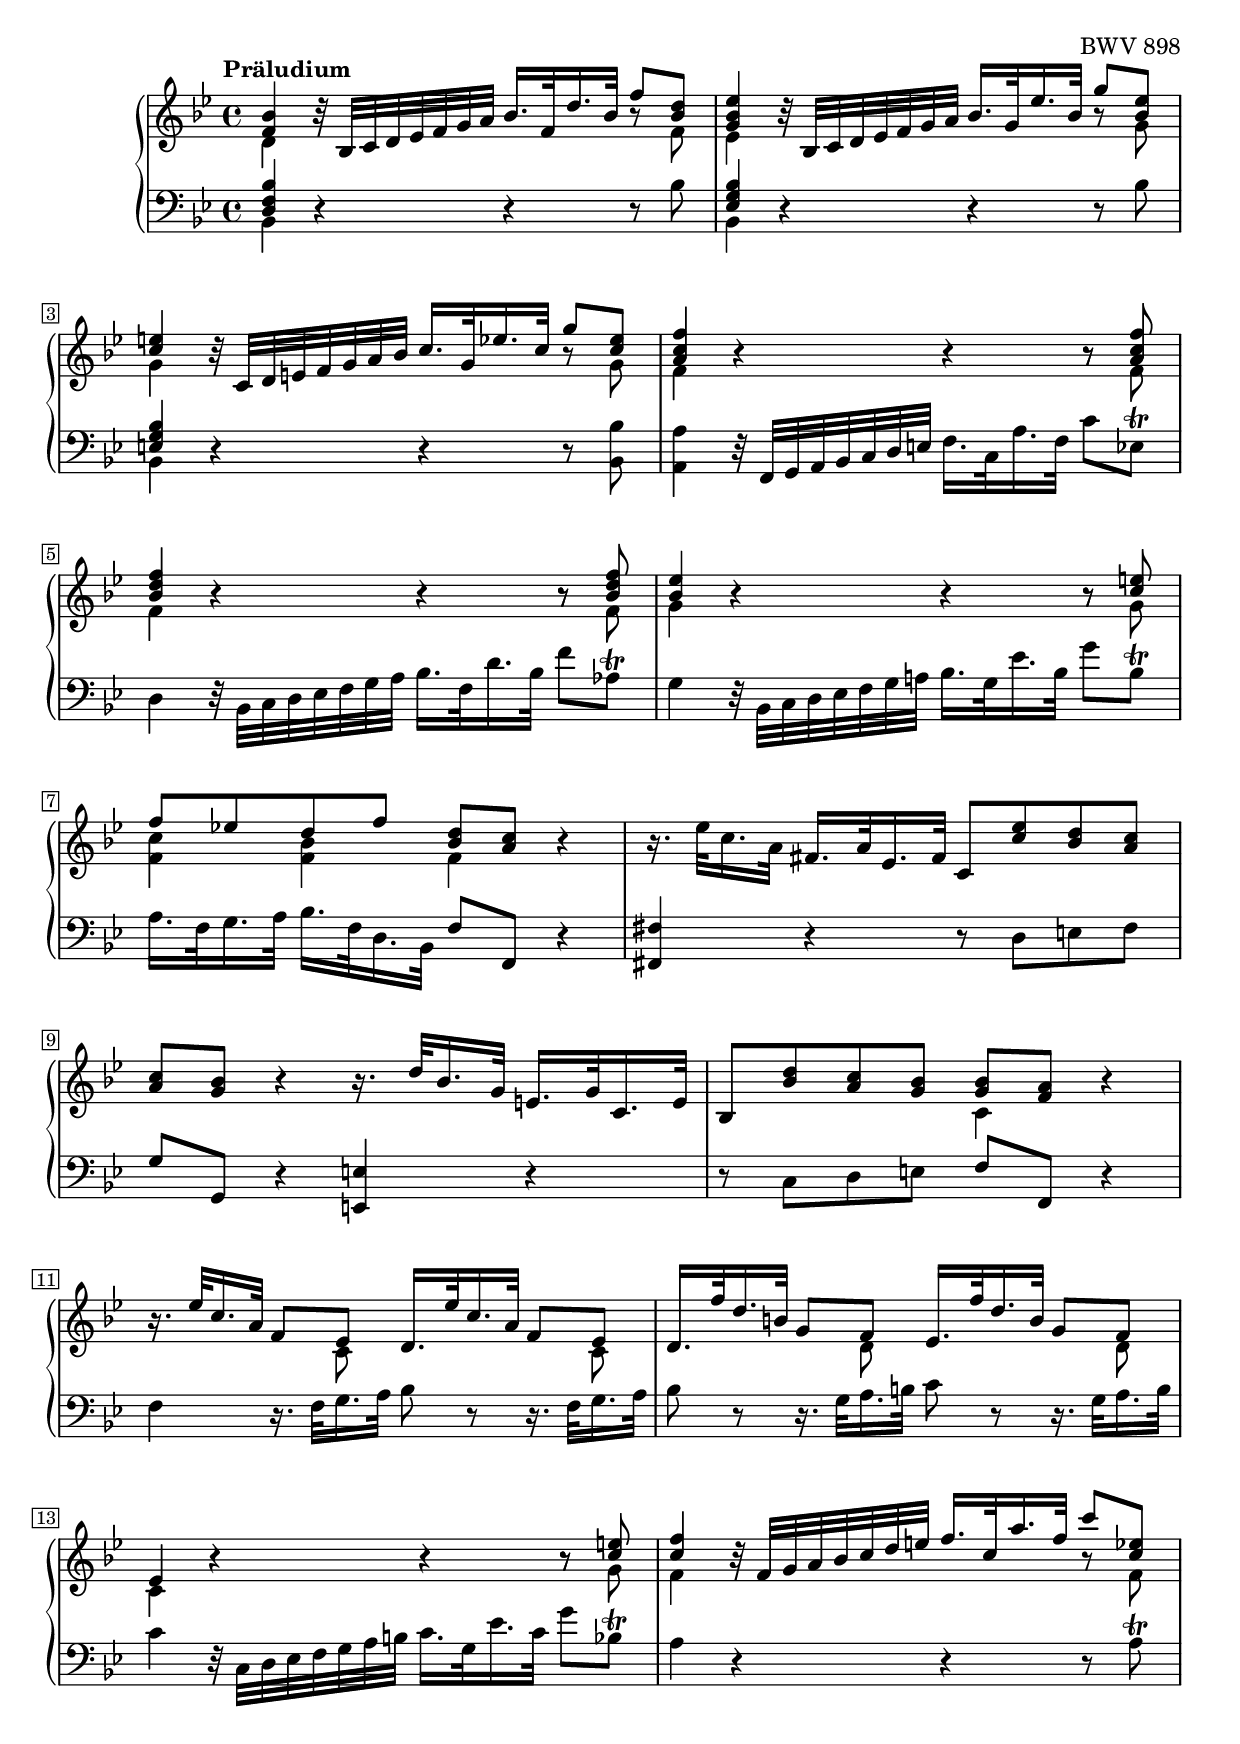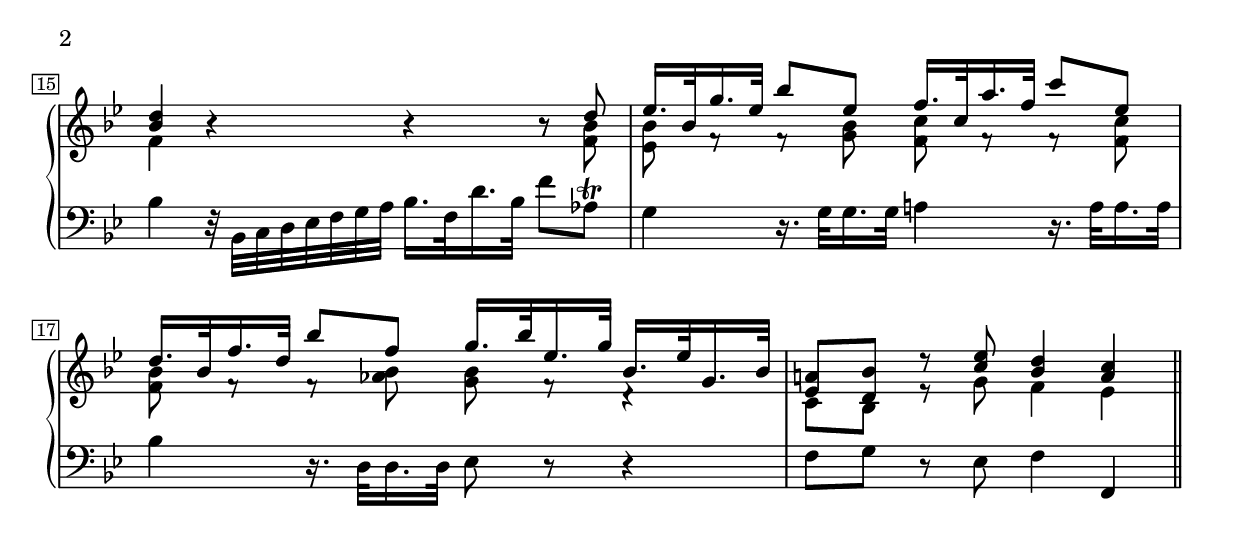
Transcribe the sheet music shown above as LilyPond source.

Global = {
  \key bes \major
  \time 4/4
  \include "../global.ly"
}

Soprano = \context Voice = "one" \relative c' {
  \voiceOne
  \stemUp\tieUp
  \override MultiMeasureRest.staff-position = #0
  \override Rest.staff-position = #0
  %1
  | \tempo "Präludium"
    <f bes>4 r32 bes, c d ees f g a bes16. f32 d'16. bes32 f'8 <bes, d>
  | <g bes ees>4 r32 bes, c d ees f g a bes16. g32 ees'16. bes32 g'8 <bes, ees>
  | <c e>4 r32 c, d e f g a bes c16. g32 ees'16. c32 g'8 <c, ees>
  | <a c f>4 r r r8 <a c f>
  %5
  | <bes d f>4 r r r8 <bes d f>
  | <bes ees>4 r r r8 <c e>
  | f ees d f <bes, d> <a c> r4
  | \stemNeutral
    r16. ees'32 c16. a32 fis16. a32 ees16. fis32 c8 <c' ees> <bes d> <a c>
  | \stemUp
    <a c> <g bes> r4 r16. d'32 bes16. g32 e16. g32 c,16. e32
  %10
  | bes8 <bes' d> <a c> <g bes> q <f a> r4
  | r16. ees'32 c16. a32 f8 ees d16. ees'32 c16. a32 f8 ees
  | d16. f'32 d16. b32 g8 f ees16. f'32 d16. b32 g8 f
  | ees4 r r r8 <c' e>
  | <c f>4 r32 f, g a bes c d e f16. c32 a'16. f32 c'8 <c, ees>
  %15
  | <bes d>4 r r r8 d
  | ees16. bes32 g'16. ees32 bes'8 ees, f16. c32 a'16. f32 c'8 ees,
  | d16. bes32 f'16. d32 bes'8 f g16. bes32 ees,16. g32 bes,16. ees32 g,16. bes32
  | <ees, a>8 <d bes'> d'\rest <c ees> <bes d>4 <a c>
    \bar "||"
}

Alto = \context Voice = "two" \relative c' {
  \voiceTwo
  \stemDown\tieDown
  \override Rest.staff-position = #0
  %1
  | d4 s2 r8 f
  | ees4 s2 r8 g
  | g4 s2 r8 g
  | f4 s2 r8 f
  %5
  | f4 s2 r8 f
  | g4 s2 r8 g
  | <f c'>4 <f bes> f s
  | s1*2
  %10
  | s2 c4 s
  | s4. c8 s4. c8
  | s4. d8 s4. d8
  | c4 s2 r8 g'
  | f4 s2 r8 f
  %15
  | f4 s2 r8 <f bes>
  | <ees bes'> f\rest f\rest <g bes> <f c'> f\rest f\rest <f c'>
  | <f bes> f\rest f\rest <aes bes> <g bes> f\rest d4\rest
  | c8 bes e\rest g f4 ees
}

Tenor = \context Voice = "three" \relative c {
  \voiceThree
  \stemUp\tieUp
  \override Rest.staff-position = #0
  %1
  | <d f bes>4 s2.
  | <ees g bes>4 s2.
  | <e g bes>4 s2.
}

Bass = \context Voice = "four" \relative c {
  \voiceFour
  \stemDown\tieDown
  \override MultiMeasureRest.staff-position = #0
  \override Rest.staff-position = #0
  %1
  | bes4 r4 r r8 bes'
  | bes,4 r4 r r8 bes'
  | bes,4 r4 r r8 <bes bes'>
  | \stemNeutral
    <a a'>4 r32 f g a bes c d e f16. c32 a'16. f32 c'8 ees,^\trill
  %5
  | d4 r32 bes c d ees f g a bes16. f32 d'16. bes32 f'8 aes,^\trill
  | g4 r32 bes, c d ees f g a bes16. g32 ees'16. bes32 g'8 bes,^\trill
  | a16. f32 g16. a32 bes16. f32 d16. bes32 f'8 f, r4
  | <fis fis'> r r8 d' e fis
  | g g, r4 <e e'> r
  %10
  | r8 c' d e f f, r4
  | f' r16. f32 g16. a32 bes8 r r16. f32 g16. a32
  | bes8 r r16. g32 a16. b32 c8 r r16. g32 a16. b32
  | c4 r32 c, d ees f g a b c16. g32 ees'16. c32 g'8 bes,^\trill
  | a4 r r r8 a^\trill
  %15
  | bes4 r32 bes, c d ees f g a bes16. f32 d'16. bes32 f'8 aes,^\trill
  | g4 r16. g32 g16. g32 a4 r16. a32 a16. a32
  | bes4 r16. d,32 d16. d32 ees8 r r4
  | f8 g r ees f4 f,
    \bar "||"
}

\score {
  \new PianoStaff
  <<
    \accidentalStyle Score.piano
    \context Staff = "upper" <<
      \set Staff.midiInstrument = #"acoustic grand"
      \Global
      \clef treble
      \Soprano
      \Alto
    >>
    \context Staff = "lower" <<
      \set Staff.midiInstrument = #"acoustic grand"
      \Global
      \clef bass
      \Tenor
      \Bass
    >>
  >>
  \header {
    composer = ##f % "Johann Sebastian Bach"
    opus = "BWV 898"
    title = \markup { "Präludium und Fuge über den Namen BACH" }
    subtitle = ##f
  }
  \layout {
    \context {
      \PianoStaff
      \override Parentheses.font-size = #-2
      \override TextScript.font-shape = #'italic
      \override TextScript.font-size = #-1
    }
  }
  \midi {
    \tempo 4 = 100
  }
}
